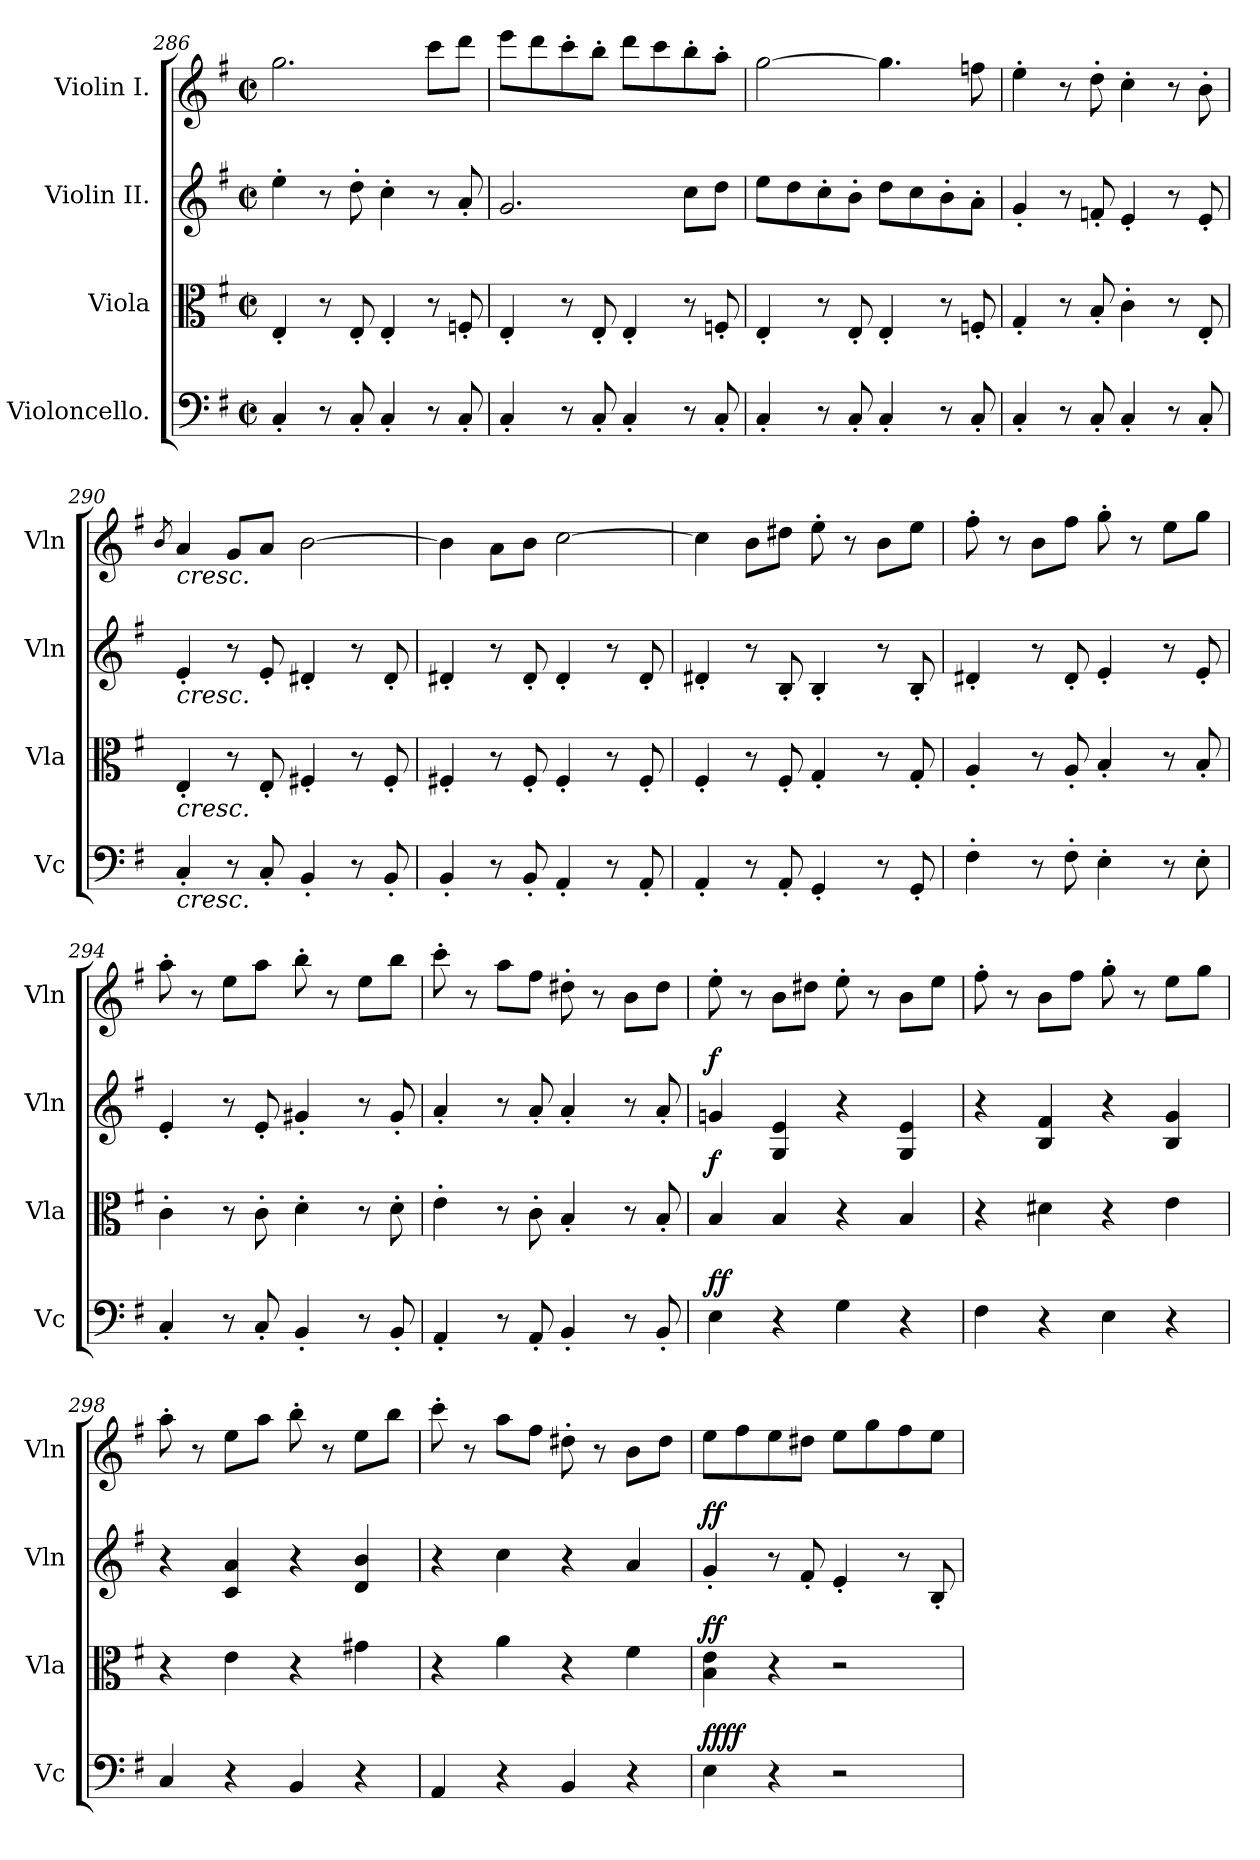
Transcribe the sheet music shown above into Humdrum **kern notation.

**kern	**dynam	**kern	**dynam	**kern	**dynam	**kern
*part4	*part4	*part3	*part3	*part2	*part2	*part1
*staff4	*staff4	*staff3	*staff3	*staff2	*staff2	*staff1
*I"Violoncello.	*	*I"Viola	*	*I"Violin II.	*	*I"Violin I.
*I'Vc	*	*I'Vla	*	*I'Vln	*	*I'Vln
*clefF4	*	*clefC3	*	*clefG2	*	*clefG2
*k[f#]	*	*k[f#]	*	*k[f#]	*	*k[f#]
*M2/2	*	*M2/2	*	*M2/2	*	*M2/2
*met(c|)	*	*met(c|)	*	*met(c|)	*	*met(c|)
=286	=286	=286	=286	=286	=286	=286
4C'/	.	4E'/	.	4ee'\	.	2.gg\
8r	.	8r	.	8r	.	.
8C'/	.	8E'/	.	8dd'\	.	.
4C'/	.	4E'/	.	4cc'\	.	.
8r	.	8r	.	8r	.	8ccc\L
8C'/	.	8Fn'/	.	8a'/	.	8ddd\J
!!LO:PB:g=z
=287	=287	=287	=287	=287	=287	=287
4C'/	.	4E'/	.	2.g/	.	8eee\L
.	.	.	.	.	.	8ddd\
8r	.	8r	.	.	.	8ccc'\
8C'/	.	8E'/	.	.	.	8bb'\J
4C'/	.	4E'/	.	.	.	8ddd\L
.	.	.	.	.	.	8ccc\
8r	.	8r	.	8cc\L	.	8bb'\
8C'/	.	8Fn'/	.	8dd\J	.	8aa'\J
=288	=288	=288	=288	=288	=288	=288
4C'/	.	4E'/	.	8ee\L	.	[2gg\
.	.	.	.	8dd\	.	.
8r	.	8r	.	8cc'\	.	.
8C'/	.	8E'/	.	8b'\J	.	.
4C'/	.	4E'/	.	8dd\L	.	4.gg\]
.	.	.	.	8cc\	.	.
8r	.	8r	.	8b'\	.	.
8C'/	.	8Fn'/	.	8a'\J	.	8ffn\
=289	=289	=289	=289	=289	=289	=289
4C'/	.	4G'/	.	4g'/	.	4ee'\
8r	.	8r	.	8r	.	8r
8C'/	.	8B'/	.	8fn'/	.	8dd'\
4C'/	.	4c'\	.	4e'/	.	4cc'\
8r	.	8r	.	8r	.	8r
8C'/	.	8E'/	.	8e'/	.	8b'\
=290	=290	=290	=290	=290	=290	=290
.	.	.	.	.	.	8qb/
!	!	!	!	!	!	!LO:TX:b:i:t=cresc.
!	!	!	!	!LO:TX:b:i:t=cresc.	!	!
!	!	!LO:TX:b:i:t=cresc.	!	!	!	!
!LO:TX:b:i:t=cresc.	!	!	!	!	!	!
4C'/	.	4E'/	.	4e'/	.	4a/
8r	.	8r	.	8r	.	8g/L
8C'/	.	8E'/	.	8e'/	.	8a/J
4BB'/	.	4F#X'/	.	4d#X'/	.	[2b\
8r	.	8r	.	8r	.	.
8BB'/	.	8F#'/	.	8d#'/	.	.
!!LO:LB:g=z
=291	=291	=291	=291	=291	=291	=291
4BB'/	.	4F#X'/	.	4d#X'/	.	4b\]
8r	.	8r	.	8r	.	8a\L
8BB'/	.	8F#'/	.	8d#'/	.	8b\J
4AA'/	.	4F#'/	.	4d#'/	.	[2cc\
8r	.	8r	.	8r	.	.
8AA'/	.	8F#'/	.	8d#'/	.	.
!!LO:LB:g=z
=292	=292	=292	=292	=292	=292	=292
4AA'/	.	4F#'/	.	4d#X'/	.	4cc\]
8r	.	8r	.	8r	.	8b\L
8AA'/	.	8F#'/	.	8B'/	.	8dd#X\J
4GG'/	.	4G'/	.	4B'/	.	8ee'\
.	.	.	.	.	.	8r
8r	.	8r	.	8r	.	8b\L
8GG'/	.	8G'/	.	8B'/	.	8ee\J
=293	=293	=293	=293	=293	=293	=293
4F#'\	.	4A'/	.	4d#X'/	.	8ff#'\
.	.	.	.	.	.	8r
8r	.	8r	.	8r	.	8b\L
8F#'\	.	8A'/	.	8d#'/	.	8ff#\J
4E'\	.	4B'/	.	4e'/	.	8gg'\
.	.	.	.	.	.	8r
8r	.	8r	.	8r	.	8ee\L
8E'\	.	8B'/	.	8e'/	.	8gg\J
=294	=294	=294	=294	=294	=294	=294
4C'/	.	4c'\	.	4e'/	.	8aa'\
.	.	.	.	.	.	8r
8r	.	8r	.	8r	.	8ee\L
8C'/	.	8c'\	.	8e'/	.	8aa\J
4BB'/	.	4d'\	.	4g#X'/	.	8bb'\
.	.	.	.	.	.	8r
8r	.	8r	.	8r	.	8ee\L
8BB'/	.	8d'\	.	8g#'/	.	8bb\J
=295	=295	=295	=295	=295	=295	=295
4AA'/	.	4e'\	.	4a'/	.	8ccc'\
.	.	.	.	.	.	8r
8r	.	8r	.	8r	.	8aa\L
8AA'/	.	8c'\	.	8a'/	.	8ff#\J
4BB'/	.	4B'/	.	4a'/	.	8dd#X'\
.	.	.	.	.	.	8r
8r	.	8r	.	8r	.	8b\L
8BB'/	.	8B'/	.	8a'/	.	8dd#\J
!!LO:PB:g=z
=296	=296	=296	=296	=296	=296	=296
!	!LO:DY:b	!	!	!	!	!
!	!LO:DY:n=1:a	!	!LO:DY:a	!	!LO:DY:a	!
4E\	f f	4B/	f	4gn/	f	8ee'\
.	.	.	.	.	.	8r
4r	.	4B/	.	4G/ 4e/	.	8b\L
.	.	.	.	.	.	8dd#X\J
4G\	.	4r	.	4r	.	8ee'\
.	.	.	.	.	.	8r
4r	.	4B/	.	4G/ 4e/	.	8b\L
.	.	.	.	.	.	8ee\J
=297	=297	=297	=297	=297	=297	=297
4F#\	.	4r	.	4r	.	8ff#'\
.	.	.	.	.	.	8r
4r	.	4d#X\	.	4B/ 4f#/	.	8b\L
.	.	.	.	.	.	8ff#\J
4E\	.	4r	.	4r	.	8gg'\
.	.	.	.	.	.	8r
4r	.	4e\	.	4B/ 4g/	.	8ee\L
.	.	.	.	.	.	8gg\J
=298	=298	=298	=298	=298	=298	=298
4C/	.	4r	.	4r	.	8aa'\
.	.	.	.	.	.	8r
4r	.	4e\	.	4c/ 4a/	.	8ee\L
.	.	.	.	.	.	8aa\J
4BB/	.	4r	.	4r	.	8bb'\
.	.	.	.	.	.	8r
4r	.	4g#X\	.	4d/ 4b/	.	8ee\L
.	.	.	.	.	.	8bb\J
=299	=299	=299	=299	=299	=299	=299
4AA/	.	4r	.	4r	.	8ccc'\
.	.	.	.	.	.	8r
4r	.	4a\	.	4cc\	.	8aa\L
.	.	.	.	.	.	8ff#\J
4BB/	.	4r	.	4r	.	8dd#X'\
.	.	.	.	.	.	8r
4r	.	4f#\	.	4a/	.	8b\L
.	.	.	.	.	.	8dd#\J
!!LO:LB:g=z
=300	=300	=300	=300	=300	=300	=300
!	!LO:DY:b	!	!	!	!	!
!	!LO:DY:n=1:a	!	!LO:DY:a	!	!LO:DY:a	!
4E\	ff ff	4B\ 4e\	ff	4g'/	ff	8ee\L
.	.	.	.	.	.	8ff#\
4r	.	4r	.	8r	.	8ee\
.	.	.	.	8f#'/	.	8dd#X\J
2r	.	2r	.	4e'/	.	8ee\L
.	.	.	.	.	.	8gg\
.	.	.	.	8r	.	8ff#\
.	.	.	.	8B'/	.	8ee\J
=	=	=	=	=	=	=
*-	*-	*-	*-	*-	*-	*-
